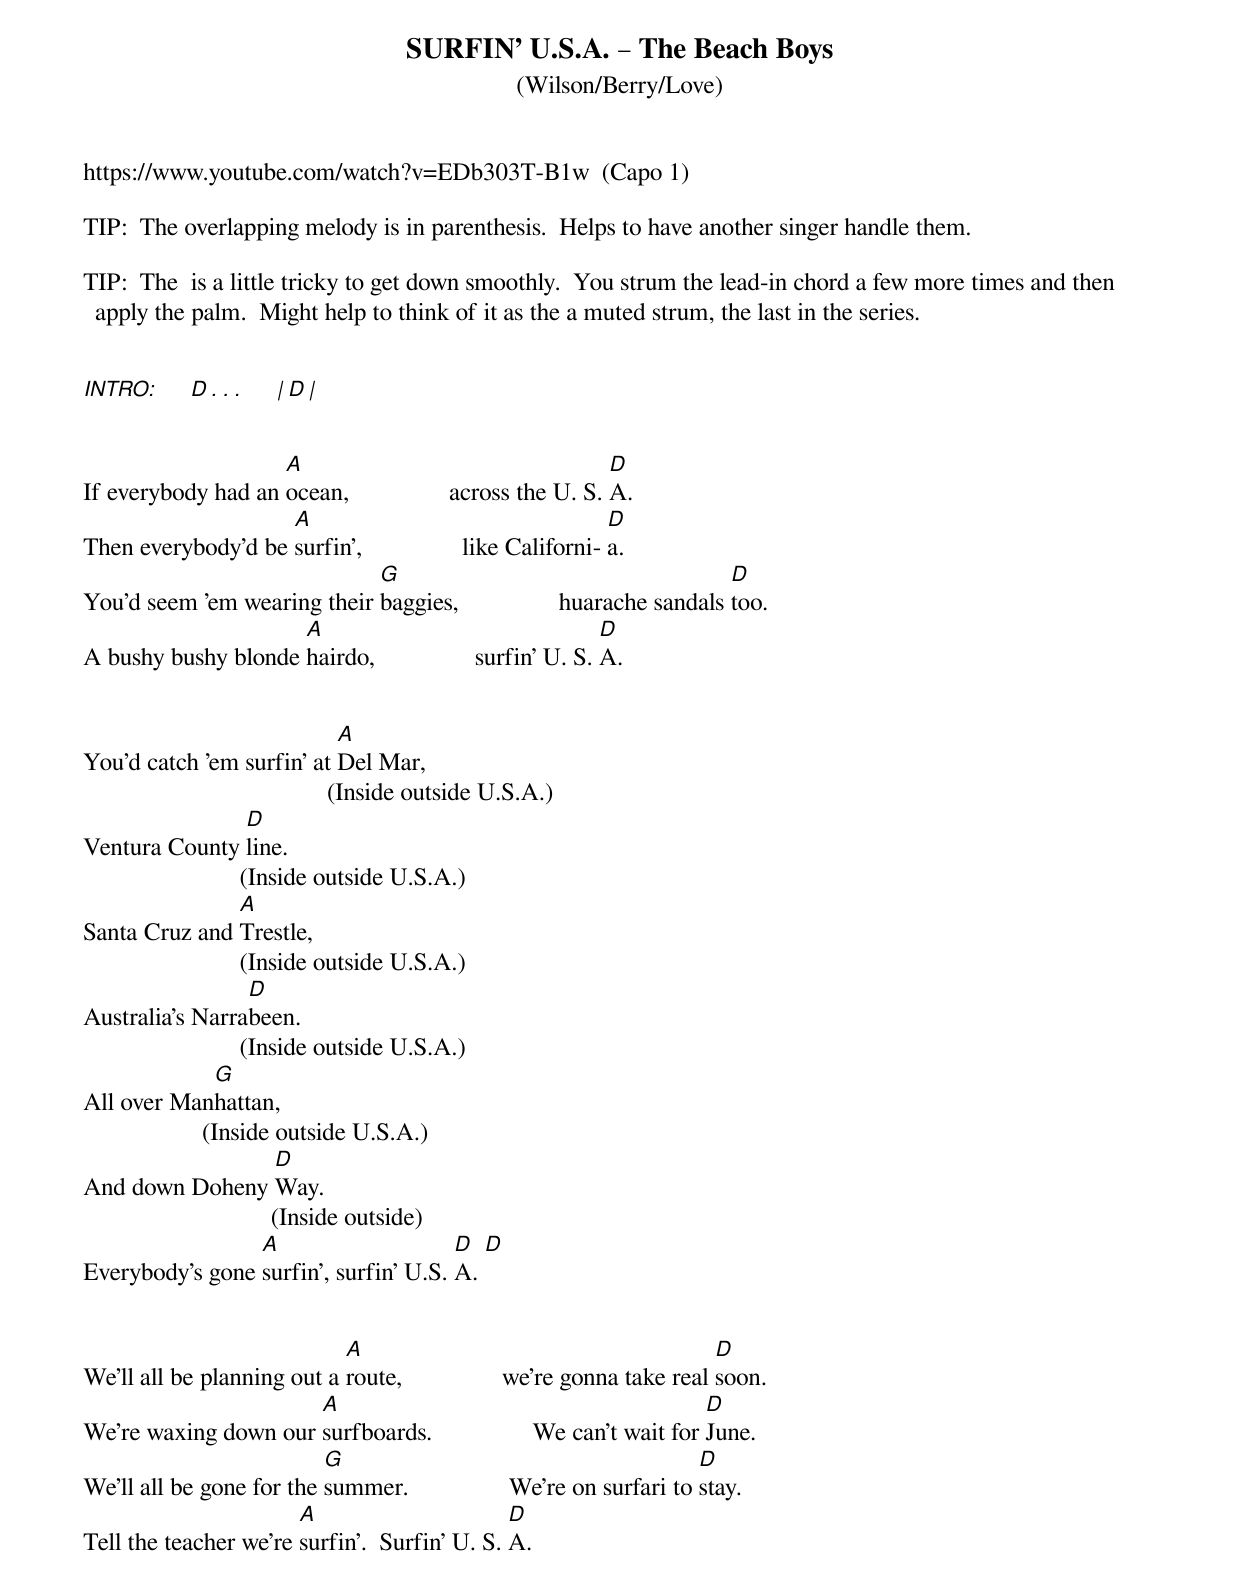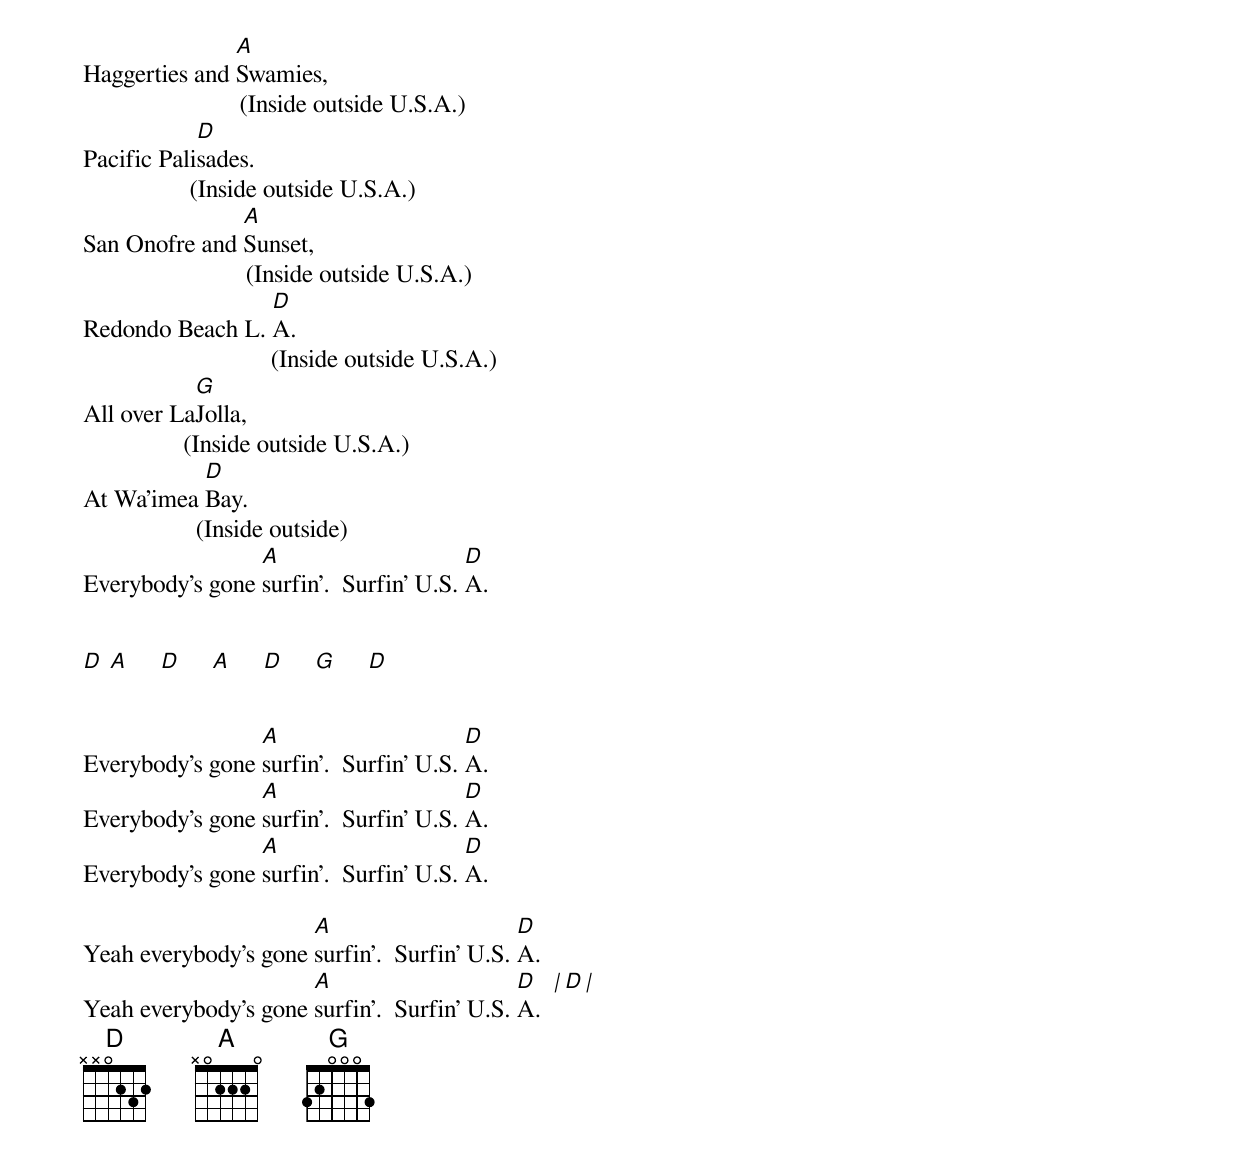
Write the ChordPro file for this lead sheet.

{t: SURFIN’ U.S.A. – The Beach Boys }
{st: (Wilson/Berry/Love)  }
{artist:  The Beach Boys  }
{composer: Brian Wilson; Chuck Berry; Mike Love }


https://www.youtube.com/watch?v=EDb303T-B1w  (Capo 1)

TIP:  The overlapping melody is in parenthesis.  Helps to have another singer handle them.

TIP:  The <palm> is a little tricky to get down smoothly.  You strum the lead-in chord a few more times and then apply the palm.  Might help to think of it as the a muted strum, the last in the series.


[INTRO:]     [D][.][.][.]     [|][D][|]     [<palm>]


If everybody had an [A]ocean, [<palm>]               across the U. S. [D]A.   [<palm>]
Then everybody'd be [A]surfin', [<palm>]               like Californi- [D]a.   [<palm>]
You'd seem 'em wearing their [G]baggies, [<palm>]               huarache sandals [D]too.   [<palm>]
A bushy bushy blonde [A]hairdo, [<palm>]               surfin' U. S. [D]A.


You'd catch 'em surfin' at [A]Del Mar,
                                       (Inside outside U.S.A.)
Ventura County [D]line.
                         (Inside outside U.S.A.)
Santa Cruz and [A]Trestle,
                         (Inside outside U.S.A.)
Australia's Narra[D]been.
                         (Inside outside U.S.A.)
All over Man[G]hattan,
                   (Inside outside U.S.A.)
And down Doheny [D]Way.
                              (Inside outside)
Everybody's gone [A]surfin', surfin' U.S. [D]A. [D]     [<palm>]


We'll all be planning out a [A]route, [<palm>]               we're gonna take real [D]soon.   [<palm>]
We're waxing down our [A]surfboards. [<palm>]               We can't wait for [D]June.   [<palm>]
We'll all be gone for the [G]summer. [<palm>]               We're on surfari to [D]stay.   [<palm>]
Tell the teacher we're [A]surfin'.  Surfin' U. S. [D]A.


Haggerties and [A]Swamies,
                         (Inside outside U.S.A.)
Pacific Pali[D]sades.
                 (Inside outside U.S.A.)
San Onofre and [A]Sunset,
                          (Inside outside U.S.A.)
Redondo Beach L. [D]A.
                              (Inside outside U.S.A.)
All over La[G]Jolla,
                (Inside outside U.S.A.)
At Wa'imea [D]Bay.
                  (Inside outside)
Everybody's gone [A]surfin'.  Surfin' U.S. [D]A.


[D] [A]     [D]     [A]     [D]     [G]     [D]


Everybody's gone [A]surfin'.  Surfin' U.S. [D]A.
Everybody's gone [A]surfin'.  Surfin' U.S. [D]A.
Everybody's gone [A]surfin'.  Surfin' U.S. [D]A.

Yeah everybody's gone [A]surfin'.  Surfin' U.S. [D]A.
Yeah everybody's gone [A]surfin'.  Surfin' U.S. [D]A.  [|][D][|]
